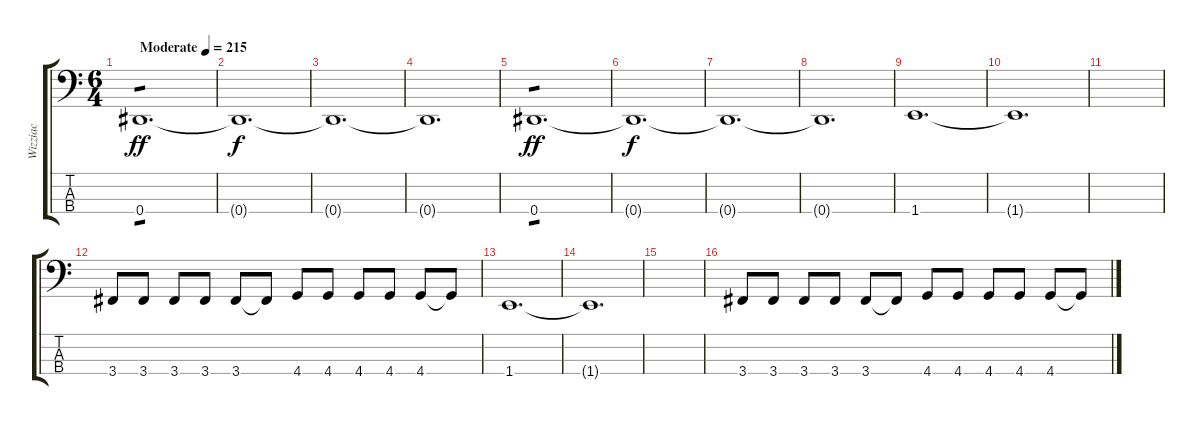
\track ("Wizziac" "Wizziac") {instrument electricbassfinger}
\staff {score tabs}
\tuning (Gb2 Db2 Ab1 Eb1) {hide}
\ts (6 4)
\tempo (215 "Moderate")
\clef f4
\ks c
0.4.1{d tp 1 dy ff instrument electricbassfinger} |
0.4{t}.1{d dy f} |
0.4{t}.1{d} |
0.4{t}.1{d} |
0.4.1{d tp 1 dy ff} |
0.4{t}.1{d dy f} |
0.4{t}.1{d} |
0.4{t}.1{d} |
1.4.1{d} |
1.4{t}.1{d} |
|
3.4.8 3.4.8 3.4.8 3.4.8 3.4.8 3.4{t}.8 4.4.8 4.4.8 4.4.8 4.4.8 4.4.8 4.4{t}.8 |
1.4.1{d} |
1.4{t}.1{d} |
|
3.4.8 3.4.8 3.4.8 3.4.8 3.4.8 3.4{t}.8 4.4.8 4.4.8 4.4.8 4.4.8 4.4.8 4.4{t}.8
